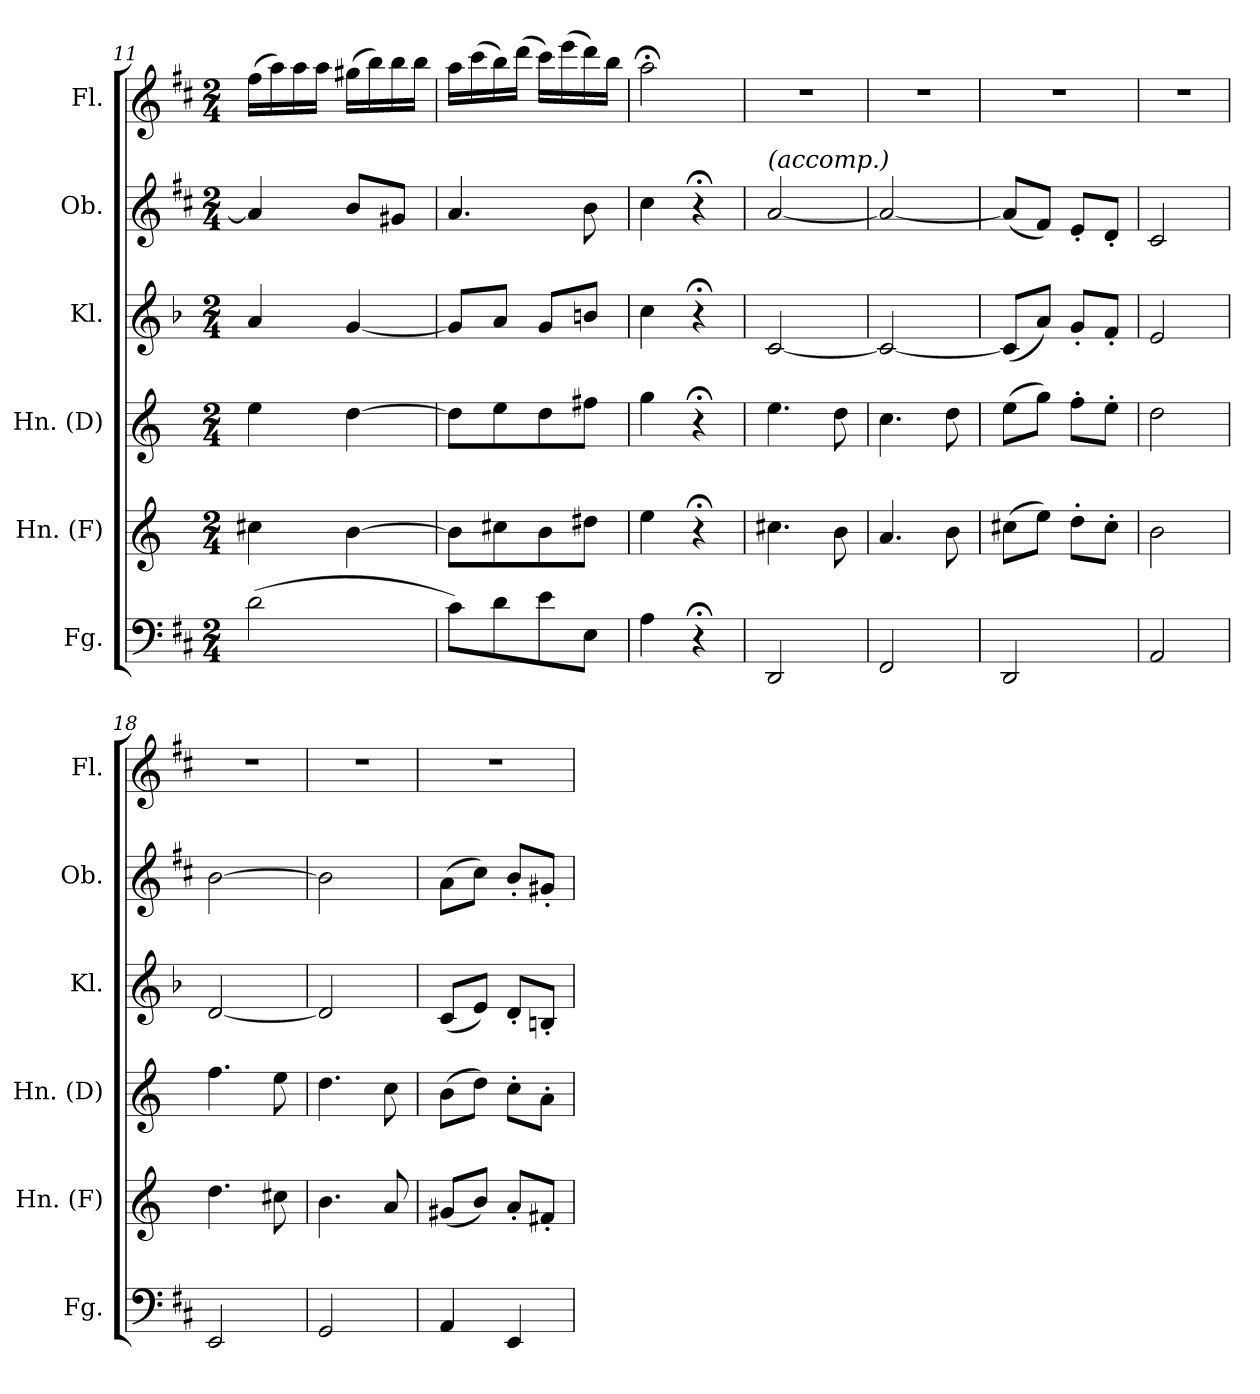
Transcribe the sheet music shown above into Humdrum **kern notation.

**kern	**kern	**kern	**kern	**kern	**kern
*part6	*part5	*part4	*part3	*part2	*part1
*staff6	*staff5	*staff4	*staff3	*staff2	*staff1
*I"Fg.	*I"Hn. (F)	*I"Hn. (D)	*I"Kl.	*I"Ob.	*I"Fl.
*I'Fg.	*I'Hn. (F)	*I'Hn. (D)	*I'Kl.	*I'Ob.	*I'Fl.
*clefF4	*clefG2	*clefG2	*clefG2	*clefG2	*clefG2
*	*ITrd4c7	*ITrd6c10	*ITrd2c3	*	*
*k[f#c#]	*k[b-]	*k[f#c#]	*k[f#c#]	*k[f#c#]	*k[f#c#]
*D:	*	*	*D:	*D:	*D:
*M2/4	*M2/4	*M2/4	*M2/4	*M2/4	*M2/4
=11	=11	=11	=11	=11	=11
(>2d\	4f#X\	4f#\	4f#/	4a/]	(>16ff#\LL
.	.	.	.	.	16aa\)
.	.	.	.	.	16aa\
.	.	.	.	.	16aa\JJ
.	[4e\	[4e\	[4e/	8b/L	(>16gg#X\LL
.	.	.	.	.	16bb\)
.	.	.	.	8g#X/J	16bb\
.	.	.	.	.	16bb\JJ
=12	=12	=12	=12	=12	=12
8c#\L)	8e\L]	8e\L]	8e/L]	4.a/	16aa\LL
.	.	.	.	.	(>16ccc#\
8d\	8f#X\	8f#\	8f#/J	.	16bb\)
.	.	.	.	.	(>16ddd\JJ
8e\	8e\	8e\	8e/L	.	16ccc#\LL)
.	.	.	.	.	(>16eee\
8E\J	8g#X\J	8g#X\J	8g#X/J	8b\	16ddd\)
.	.	.	.	.	16bb\JJ
=13	=13	=13	=13	=13	=13
4A\	4a\	4a\	4a\	4cc#\	2aa;<\
4r;<	4r;<	4r;<	4r;<	4r;<	.
=14	=14	=14	=14	=14	=14
!	!	!	!	!LO:TX:a:i:t=(accomp.)	!
2DD/	4.f#X\	4.f#\	[2A/	[2a/	2r
.	8e\	8e\	.	.	.
=15	=15	=15	=15	=15	=15
2FF#/	4.d/	4.d\	2A/_	2a/_	2r
.	8e\	8e\	.	.	.
=16	=16	=16	=16	=16	=16
2DD/	(>8f#X\L	(>8f#\L	(<8A/L]	(<8a/L]	2r
.	8a\J)	8a\J)	8f#/J)	8f#/J)	.
.	8g'\L	8g'\L	8e'/L	8e'/L	.
.	8f#'\J	8f#'\J	8d'/J	8d'/J	.
=17	=17	=17	=17	=17	=17
2AA/	2e\	2e\	2c#/	2c#/	2r
=18	=18	=18	=18	=18	=18
2EE/	4.g\	4.g\	[2B/	[2b\	2r
.	8f#X\	8f#\	.	.	.
!!LO:PB:g=z
=19	=19	=19	=19	=19	=19
2GG/	4.e\	4.e\	2B/]	2b\]	2r
.	8d/	8d\	.	.	.
=20	=20	=20	=20	=20	=20
4AA/	(<8c#X/L	(>8c#\L	(<8A/L	(>8a\L	2r
.	8e/J)	8e\J)	8c#/J)	8cc#\J)	.
4EE/	8d'/L	8d'\L	8B'/L	8b'/L	.
.	8Bn'/J	8B'\J	8G#X'/J	8g#X'/J	.
=	=	=	=	=	=
*-	*-	*-	*-	*-	*-
